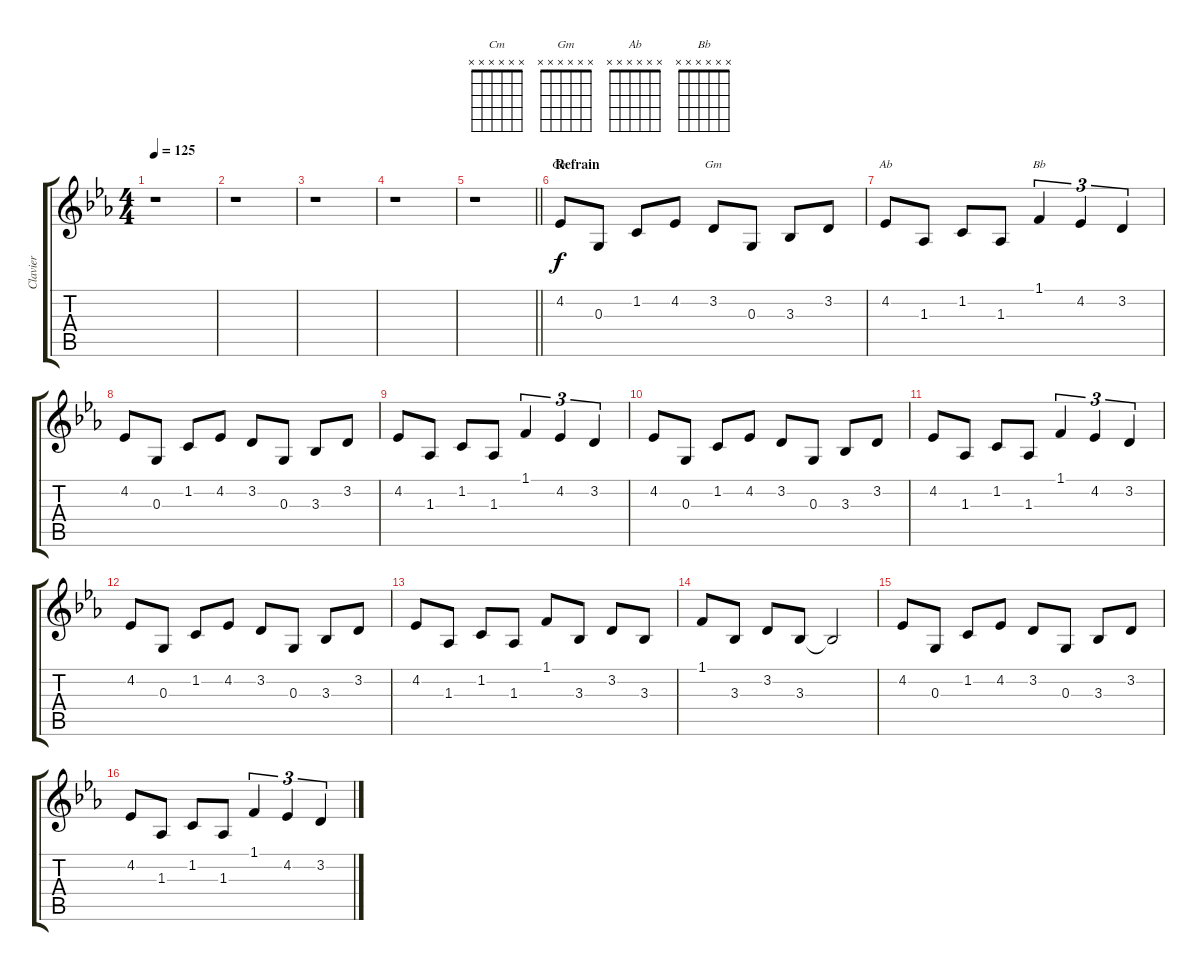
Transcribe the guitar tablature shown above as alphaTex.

\track ("Clavier" "Clavier") {instrument acousticgrandpiano}
\staff {score tabs}
\tuning (E4 B3 G3 D3 A2 E2) {hide}
\chord ("Cm" x x x x x x)
\chord ("Gm" x x x x x x)
\chord ("Ab" x x x x x x)
\chord ("Bb" x x x x x x)
\ts (4 4)
\tempo 125
\clef g2
\ks eb
r.1{dy f} |
r.1 |
r.1 |
r.1 |
\barLineRight lightlight
r.1 |
\section ("" "Refrain")
4.2.8{ch "Cm"} 0.3.8 1.2.8 4.2.8 3.2.8{ch "Gm"} 0.3.8 3.3.8 3.2.8 |
4.2.8{ch "Ab"} 1.3.8 1.2.8 1.3.8 1.1.4{tu (3 2) ch "Bb"} 4.2.4{tu (3 2)} 3.2.4{tu (3 2)} |
4.2.8 0.3.8 1.2.8 4.2.8 3.2.8 0.3.8 3.3.8 3.2.8 |
4.2.8 1.3.8 1.2.8 1.3.8 1.1.4{tu (3 2)} 4.2.4{tu (3 2)} 3.2.4{tu (3 2)} |
4.2.8 0.3.8 1.2.8 4.2.8 3.2.8 0.3.8 3.3.8 3.2.8 |
4.2.8 1.3.8 1.2.8 1.3.8 1.1.4{tu (3 2)} 4.2.4{tu (3 2)} 3.2.4{tu (3 2)} |
4.2.8 0.3.8 1.2.8 4.2.8 3.2.8 0.3.8 3.3.8 3.2.8 |
4.2.8 1.3.8 1.2.8 1.3.8 1.1.8 3.3.8 3.2.8 3.3.8 |
1.1.8 3.3.8 3.2.8 3.3.8 3.3{t}.2 |
4.2.8 0.3.8 1.2.8 4.2.8 3.2.8 0.3.8 3.3.8 3.2.8 |
4.2.8 1.3.8 1.2.8 1.3.8 1.1.4{tu (3 2)} 4.2.4{tu (3 2)} 3.2.4{tu (3 2)}
